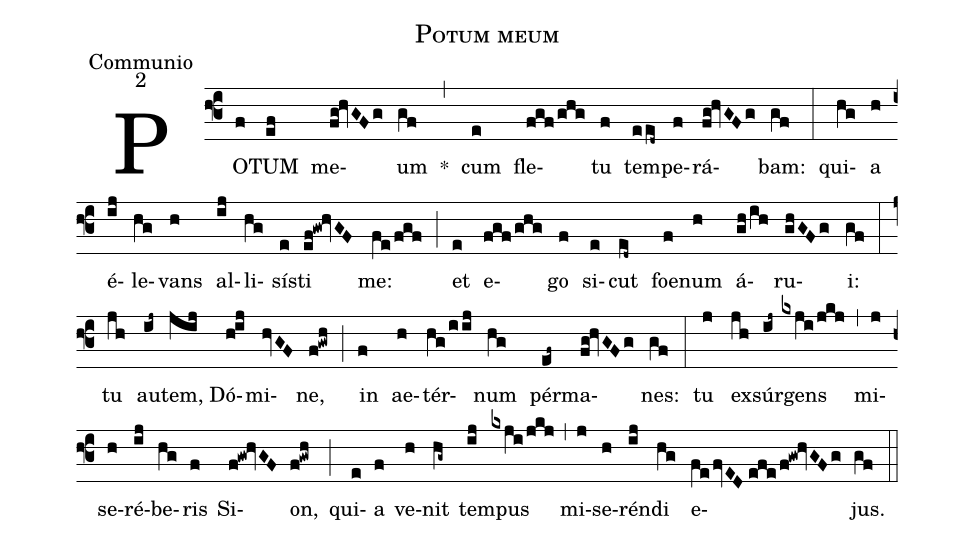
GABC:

name:Potum meum;
office-part:Communio;
mode:2;
%%
(f3) PO(f)TUM(ef) me(fg!hvGFg)um(gf) *(,) cum(e) fle(fgf/ghg)tu(f) tem(eed~)pe(f)rá(fg!hvGFg)bam:(gf) (:) qui(hg)a(h) é(ij)le(hg)vans(h) al(ij)li(hg)sí(e)sti(ef!gw!hvGF) me:(fe/fgf) (;) et(e) e(fgf/ghg)go(f) si(e)cut(ed~) foe(f)num(h) á(gh/ih)ru(ghGFg)i:(gf) (:) tu(jh) au(ij~)tem(jij), Dó(h!ij)mi(hvGF)ne,(f!gwh) (;) in(f) ae(h)tér(hg/iij)num(hg) pér(ef~)ma(fg!hvGFg)nes:(gf) (:) tu(j) ex(jh)súr(ij~)gens(kxji/jkj) (,) mi(j)se(h)ré(ij)be(hg)ris(f) Si(f!gw!hvGF)on,(f!gwh) (;) qui(e)a(f) ve(h)nit(hg~) tem(ij)pus(kxji/jkj) (,) mi(j)se(h)rén(ij)di(hg) e(fe/fvED//efe/f!gw!hvGFg)jus.(gf) (::)
